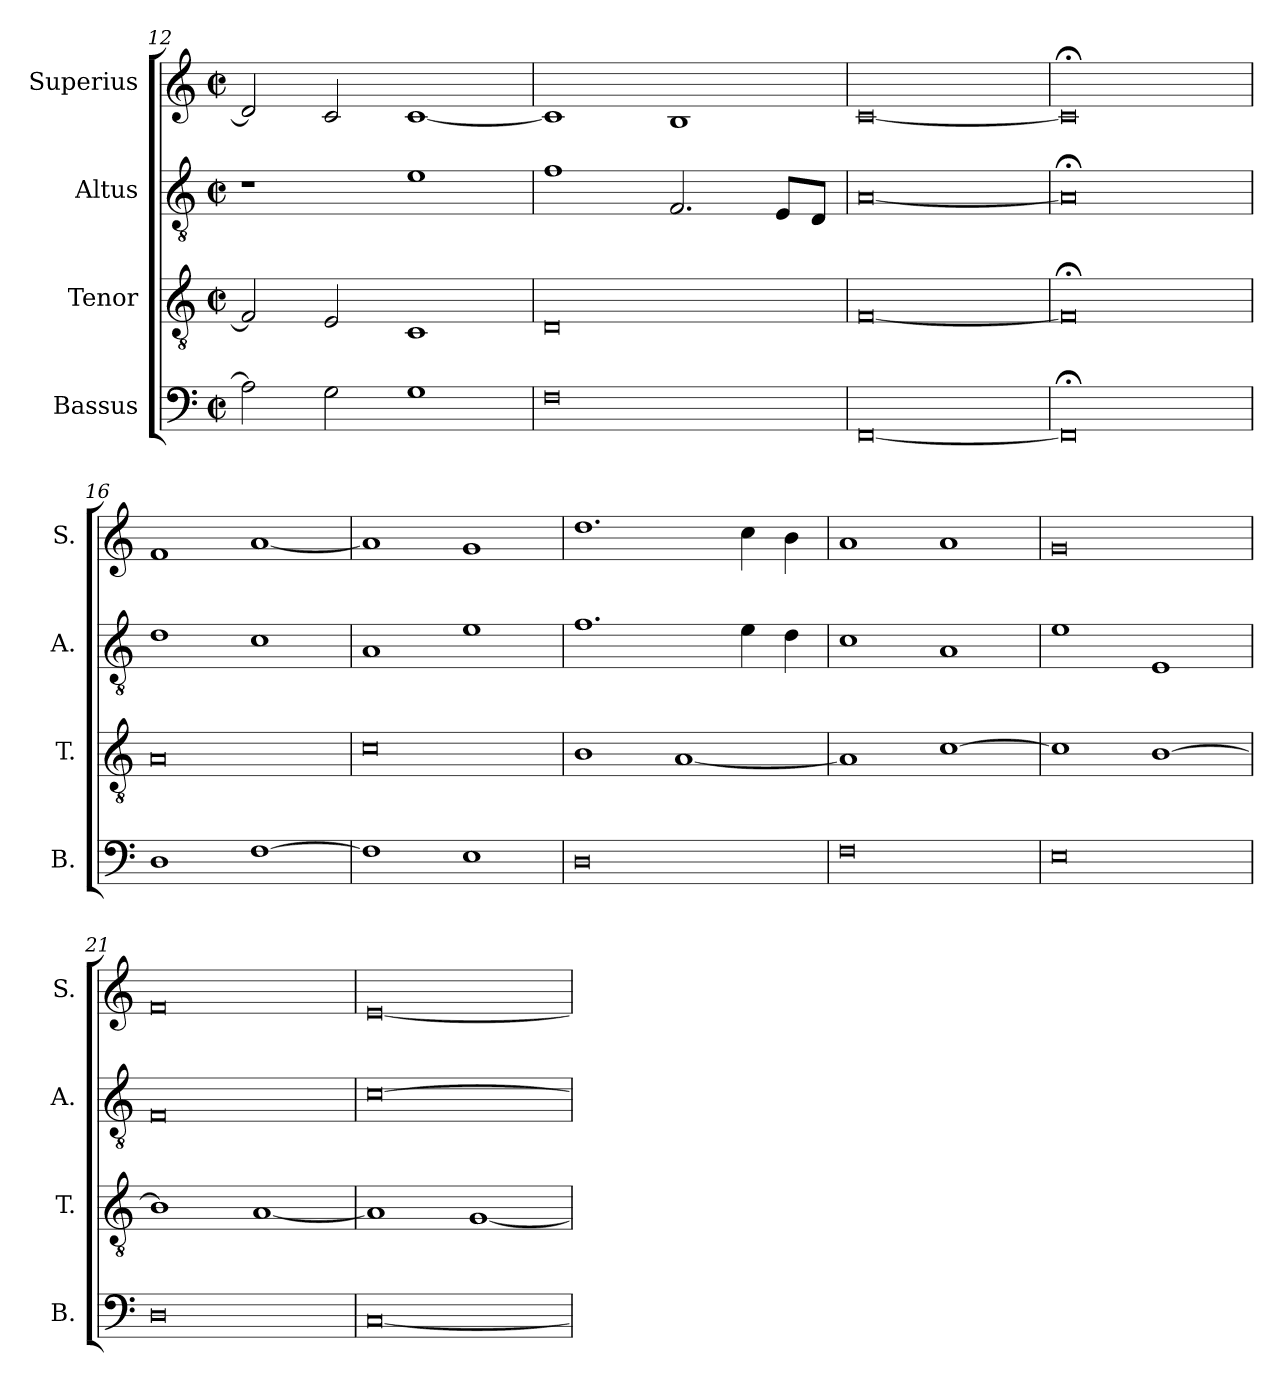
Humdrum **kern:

**kern	**kern	**kern	**kern
*part4	*part3	*part2	*part1
*staff4	*staff3	*staff2	*staff1
*I"Bassus	*I"Tenor	*I"Altus	*I"Superius
*I'B.	*I'T.	*I'A.	*I'S.
*clefF4	*clefGv2	*clefGv2	*clefG2
*	*ITrd7c12	*ITrd7c12	*
*k[]	*k[]	*k[]	*k[]
*C:	*C:	*C:	*C:
*M2/2	*M2/2	*M2/2	*M2/2
*met(c|)	*met(c|)	*met(c|)	*met(c|)
=12	=12	=12	=12
2Ai\]	2FFi/]	1r	2di/]
2Gi\	2EEi/	.	2ci/
1Gi	1CCi	1Ei	[<1ci
!!LO:LB:g=z
=13	=13	=13	=13
0Fi	0DDi	1Fi	1ci]
.	.	2.FFi/	1Bi
.	.	8EEi/L	.
.	.	8DDi/J	.
=14	=14	=14	=14
[<0FFi	[<0FFi	[<0AAi	[<0ci
=15	=15	=15	=15
0FF;i]	0FF;i]	0AA;i]	0c;i]
=16	=16	=16	=16
1Di	0AAi	1Di	1fi
[>1Fi	.	1Ci	[<1ai
=17	=17	=17	=17
1Fi]	0Ci	1AAi	1ai]
1Ei	.	1Ei	1gi
=18	=18	=18	=18
0Di	1BBi	1.Fi	1.ddi
.	[<1AAi	.	.
.	.	4Ei\	4cci\
.	.	4Di\	4bi\
=19	=19	=19	=19
0Fi	1AAi]	1Ci	1ai
.	[>1Ci	1AAi	1ai
!!LO:PB:g=z
=20	=20	=20	=20
0Ei	1Ci]	1Ei	0gi
.	[>1BBi	1EEi	.
=21	=21	=21	=21
0Di	1BBi]	0FFi	0fi
.	[<1AAi	.	.
=22	=22	=22	=22
[<0Ci	1AAi]	[>0Ci	[<0ei
.	[<1GGi	.	.
=	=	=	=
*-	*-	*-	*-
